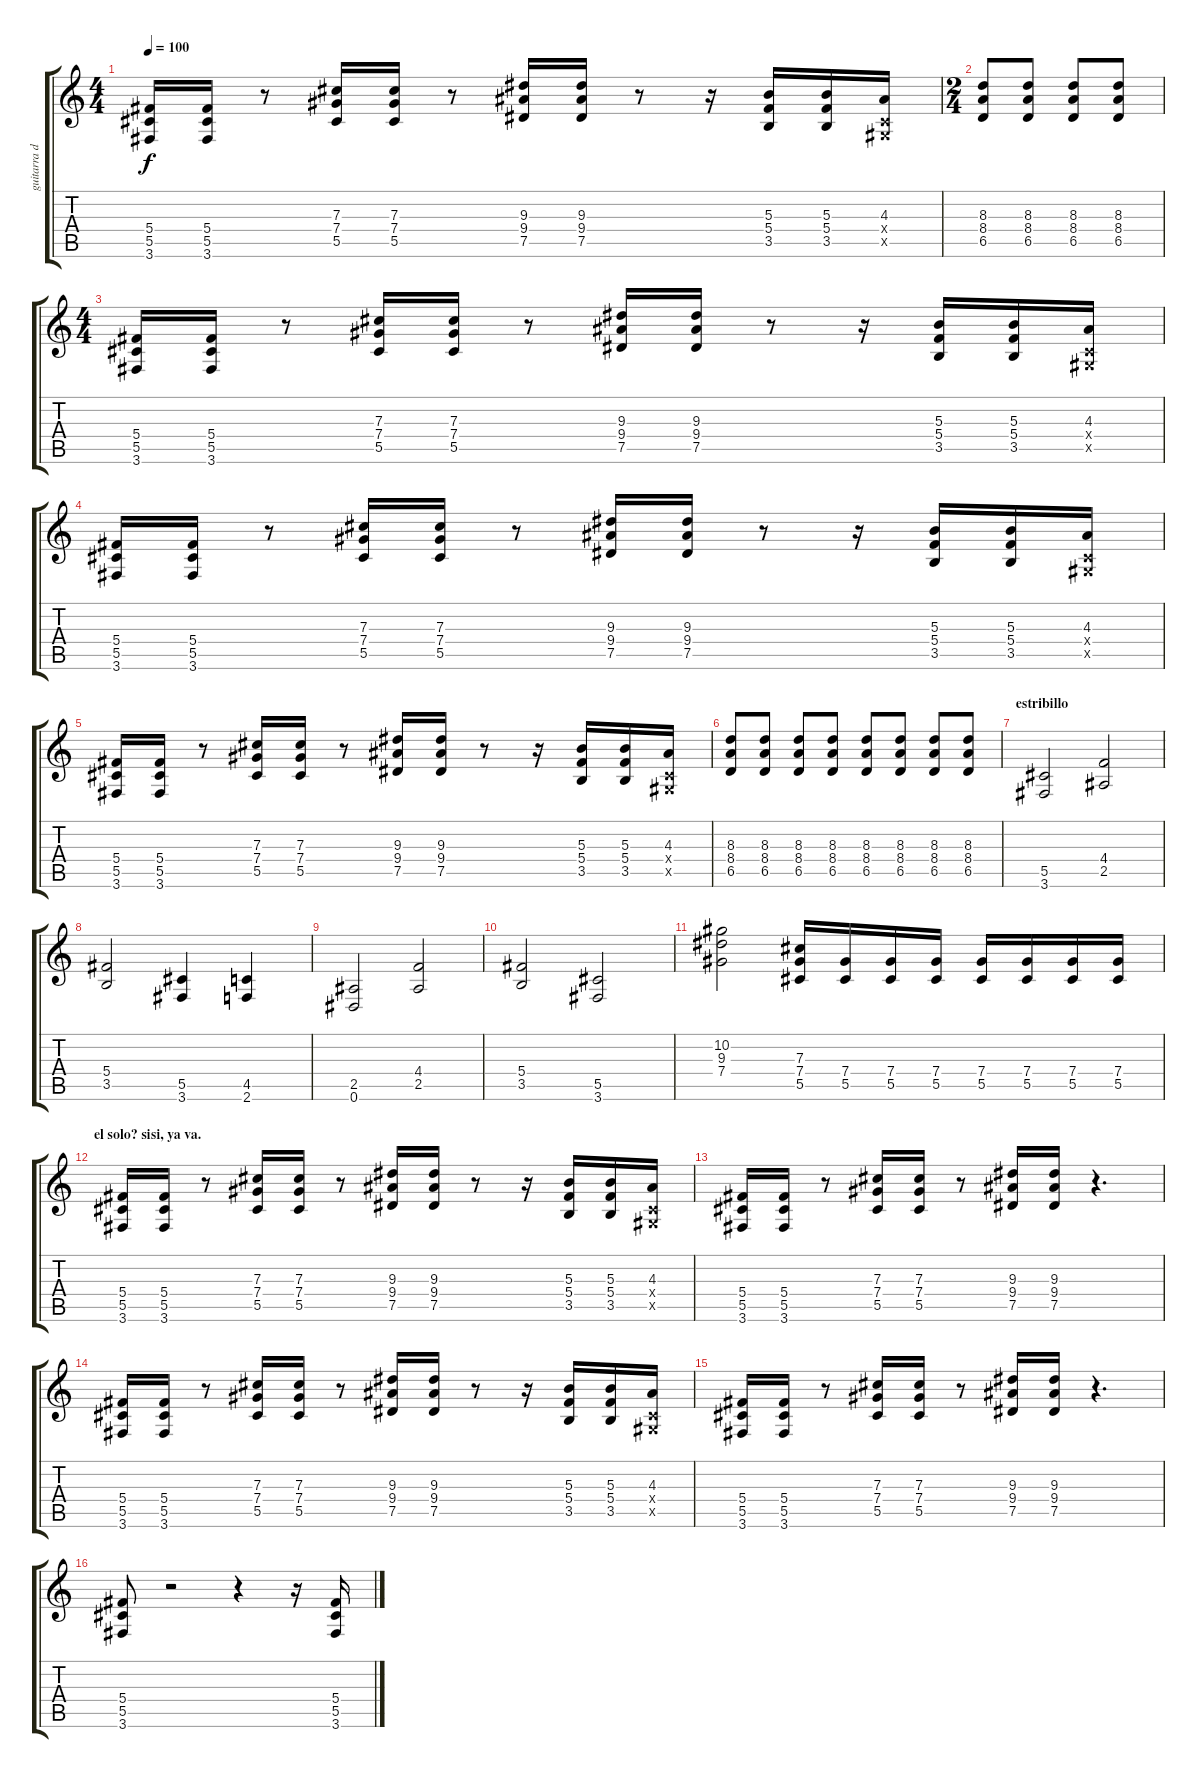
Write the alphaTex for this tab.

\track ("guitarra der" "guitarra d") {instrument distortionguitar}
\staff {score tabs}
\tuning (Eb4 Bb3 Gb3 Db3 Ab2 Eb2) {hide}
\ts (4 4)
\tempo 100
\clef g2
\ks c
(5.4 5.5 3.6).16{dy f} (5.4 5.5 3.6).16 r.8 (7.3 7.4 5.5).16 (7.3 7.4 5.5).16 r.8 (9.3 9.4 7.5).16 (9.3 9.4 7.5).16 r.8 r.16 (5.3 5.4 3.5).16 (5.3 5.4 3.5).16 (4.3 0.4{x} 0.5{x}).16 |
\ts (2 4)
(8.3 8.4 6.5).8 (8.3 8.4 6.5).8 (8.3 8.4 6.5).8 (8.3 8.4 6.5).8 |
\ts (4 4)
(5.4 5.5 3.6).16 (5.4 5.5 3.6).16 r.8 (7.3 7.4 5.5).16 (7.3 7.4 5.5).16 r.8 (9.3 9.4 7.5).16 (9.3 9.4 7.5).16 r.8 r.16 (5.3 5.4 3.5).16 (5.3 5.4 3.5).16 (4.3 0.4{x} 0.5{x}).16 |
(5.4 5.5 3.6).16 (5.4 5.5 3.6).16 r.8 (7.3 7.4 5.5).16 (7.3 7.4 5.5).16 r.8 (9.3 9.4 7.5).16 (9.3 9.4 7.5).16 r.8 r.16 (5.3 5.4 3.5).16 (5.3 5.4 3.5).16 (4.3 0.4{x} 0.5{x}).16 |
(5.4 5.5 3.6).16 (5.4 5.5 3.6).16 r.8 (7.3 7.4 5.5).16 (7.3 7.4 5.5).16 r.8 (9.3 9.4 7.5).16 (9.3 9.4 7.5).16 r.8 r.16 (5.3 5.4 3.5).16 (5.3 5.4 3.5).16 (4.3 0.4{x} 0.5{x}).16 |
(8.3 8.4 6.5).8 (8.3 8.4 6.5).8 (8.3 8.4 6.5).8 (8.3 8.4 6.5).8 (8.3 8.4 6.5).8 (8.3 8.4 6.5).8 (8.3 8.4 6.5).8 (8.3 8.4 6.5).8 |
\section ("" "estribillo")
(5.5 3.6).2 (4.4 2.5).2 |
(5.4 3.5).2 (5.5 3.6).4 (4.5 2.6).4 |
(2.5 0.6).2 (4.4 2.5).2 |
(5.4 3.5).2 (5.5 3.6).2 |
(10.2 9.3 7.4).2 (7.3 7.4 5.5).16 (7.4 5.5).16 (7.4 5.5).16 (7.4 5.5).16 (7.4 5.5).16 (7.4 5.5).16 (7.4 5.5).16 (7.4 5.5).16 |
\section ("" "el solo? sisi, ya va.")
(5.4 5.5 3.6).16 (5.4 5.5 3.6).16 r.8 (7.3 7.4 5.5).16 (7.3 7.4 5.5).16 r.8 (9.3 9.4 7.5).16 (9.3 9.4 7.5).16 r.8 r.16 (5.3 5.4 3.5).16 (5.3 5.4 3.5).16 (4.3 0.4{x} 0.5{x}).16 |
(5.4 5.5 3.6).16 (5.4 5.5 3.6).16 r.8 (7.3 7.4 5.5).16 (7.3 7.4 5.5).16 r.8 (9.3 9.4 7.5).16 (9.3 9.4 7.5).16 r.4{d} |
(5.4 5.5 3.6).16 (5.4 5.5 3.6).16 r.8 (7.3 7.4 5.5).16 (7.3 7.4 5.5).16 r.8 (9.3 9.4 7.5).16 (9.3 9.4 7.5).16 r.8 r.16 (5.3 5.4 3.5).16 (5.3 5.4 3.5).16 (4.3 0.4{x} 0.5{x}).16 |
(5.4 5.5 3.6).16 (5.4 5.5 3.6).16 r.8 (7.3 7.4 5.5).16 (7.3 7.4 5.5).16 r.8 (9.3 9.4 7.5).16 (9.3 9.4 7.5).16 r.4{d} |
(5.4 5.5 3.6).8 r.2 r.4 r.16 (5.4 5.5 3.6).16
